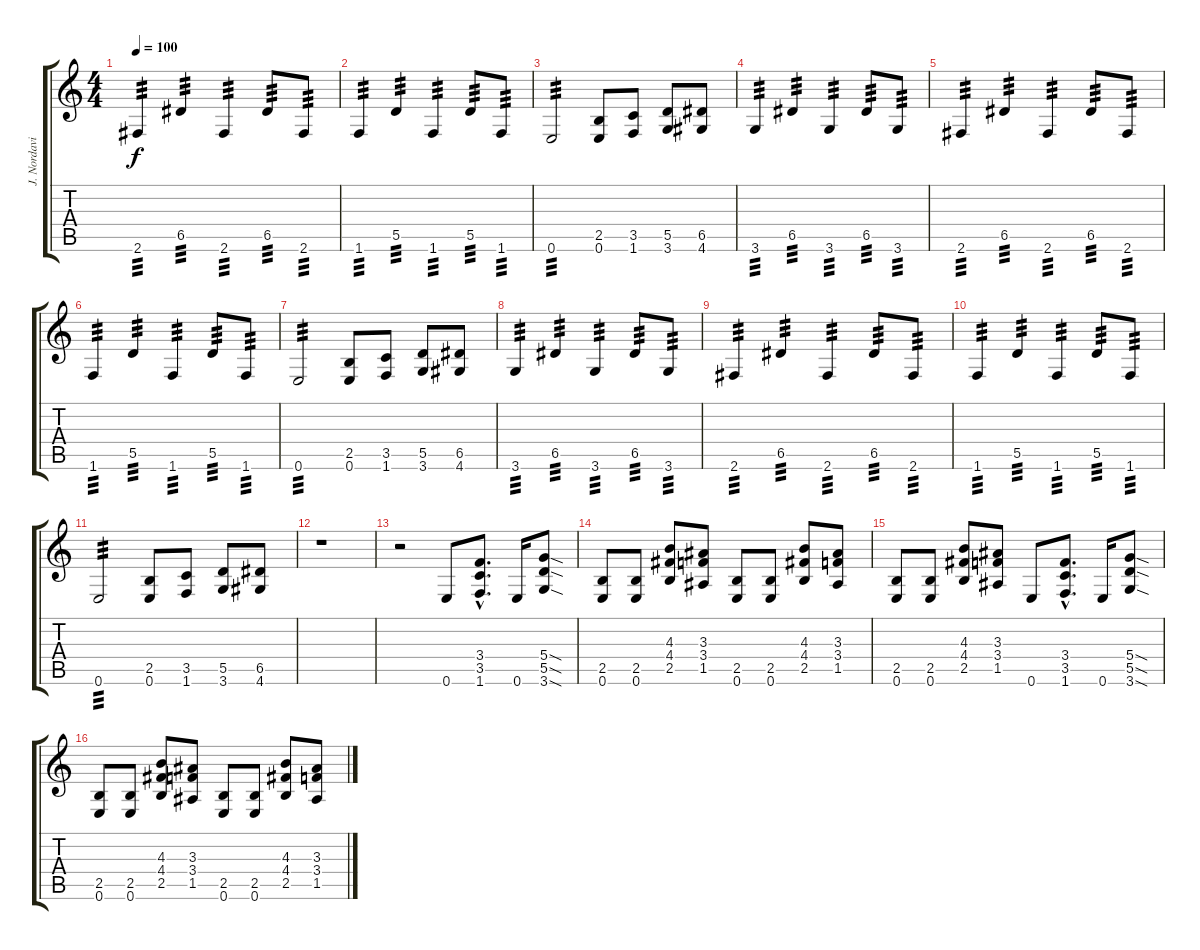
\track ("J. Nordavind" "J. Nordavi") {instrument distortionguitar}
\staff {score tabs}
\tuning (E4 B3 G3 D3 A2 E2) {hide}
\ts (4 4)
\tempo 100
\clef g2
\ks c
2.6.4{tp 3 dy f} 6.5.4{tp 3} 2.6.4{tp 3} 6.5.8{tp 3} 2.6.8{tp 3} |
1.6.4{tp 3} 5.5.4{tp 3} 1.6.4{tp 3} 5.5.8{tp 3} 1.6.8{tp 3} |
0.6.2{tp 3} (2.5 0.6).8 (3.5 1.6).8 (5.5 3.6).8 (6.5 4.6).8 |
3.6.4{tp 3} 6.5.4{tp 3} 3.6.4{tp 3} 6.5.8{tp 3} 3.6.8{tp 3} |
2.6.4{tp 3} 6.5.4{tp 3} 2.6.4{tp 3} 6.5.8{tp 3} 2.6.8{tp 3} |
1.6.4{tp 3} 5.5.4{tp 3} 1.6.4{tp 3} 5.5.8{tp 3} 1.6.8{tp 3} |
0.6.2{tp 3} (2.5 0.6).8 (3.5 1.6).8 (5.5 3.6).8 (6.5 4.6).8 |
3.6.4{tp 3} 6.5.4{tp 3} 3.6.4{tp 3} 6.5.8{tp 3} 3.6.8{tp 3} |
2.6.4{tp 3} 6.5.4{tp 3} 2.6.4{tp 3} 6.5.8{tp 3} 2.6.8{tp 3} |
1.6.4{tp 3} 5.5.4{tp 3} 1.6.4{tp 3} 5.5.8{tp 3} 1.6.8{tp 3} |
0.6.2{tp 3} (2.5 0.6).8 (3.5 1.6).8 (5.5 3.6).8 (6.5 4.6).8 |
r.1 |
r.2 0.6.8 (3.4{hac} 3.5{hac} 1.6{hac}).8{d} 0.6.16 (5.4{sod} 5.5{sod} 3.6{sod}).8 |
(2.5 0.6).8 (2.5 0.6).8 (4.3 4.4 2.5).8 (3.3 3.4 1.5).8 (2.5 0.6).8 (2.5 0.6).8 (4.3 4.4 2.5).8 (3.3 3.4 1.5).8 |
(2.5 0.6).8 (2.5 0.6).8 (4.3 4.4 2.5).8 (3.3 3.4 1.5).8 0.6.8 (3.4{hac} 3.5{hac} 1.6{hac}).8{d} 0.6.16 (5.4{sod} 5.5{sod} 3.6{sod}).8 |
(2.5 0.6).8 (2.5 0.6).8 (4.3 4.4 2.5).8 (3.3 3.4 1.5).8 (2.5 0.6).8 (2.5 0.6).8 (4.3 4.4 2.5).8 (3.3 3.4 1.5).8
